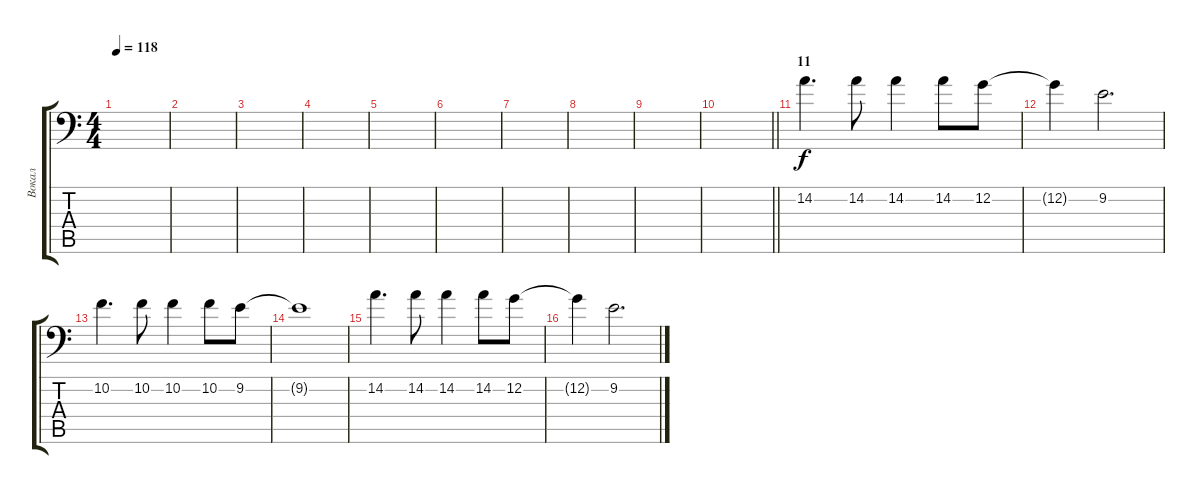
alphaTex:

\track ("Вокал" "Вокал") {mute instrument voiceoohs}
\staff {score tabs}
\tuning (C4 G3 Eb3 Bb2 F2 Bb1) {hide}
\ts (4 4)
\tempo 118
\clef f4
\ks c
|
|
|
|
|
|
|
|
|
\barLineRight lightlight
|
\section ("" "11")
14.2.4{d} 14.2.8 14.2.4 14.2.8 12.2.8 |
12.2{t}.4 9.2.2{d} |
10.2.4{d} 10.2.8 10.2.4 10.2.8 9.2.8 |
9.2{t}.1 |
14.2.4{d} 14.2.8 14.2.4 14.2.8 12.2.8 |
12.2{t}.4 9.2.2{d}
